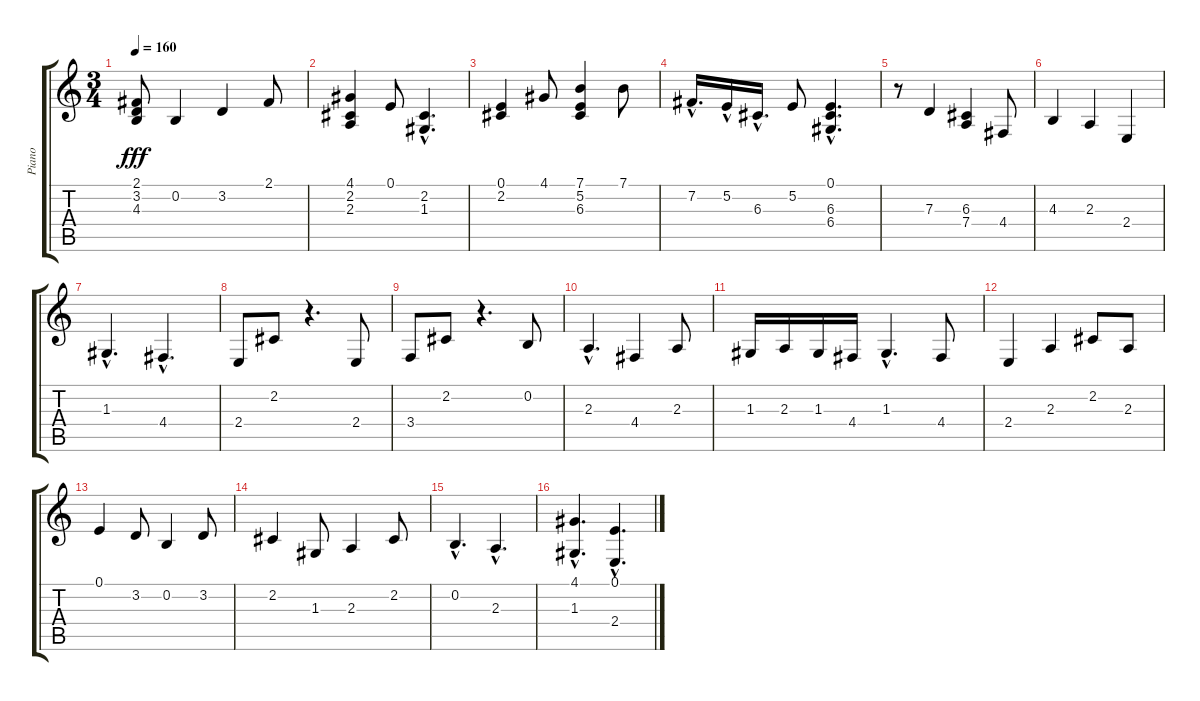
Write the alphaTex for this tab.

\track ("Piano" "Piano") {instrument acousticgrandpiano}
\staff {score tabs}
\tuning (E4 B3 G3 D3 A2 E2) {hide}
\ts (3 4)
\tempo 160
\clef g2
\ks c
(2.1 3.2 4.3).8{dy fff} 0.2.4 3.2.4 2.1.8 |
(4.1 2.2 2.3).4 0.1.8 (2.2{hac} 1.3{hac}).4{d} |
(0.1 2.2).4 4.1.8 (7.1 5.2 6.3).4 7.1.8 |
7.2{hac}.16{d} 5.2{hac}.16 6.3{hac}.16{d} 5.2.8 (0.1{hac} 6.3{hac} 6.4{hac}).4{d} |
r.8 7.3.4 (6.3 7.4).4 4.4.8 |
4.3.4 2.3.4 2.4.4 |
1.3{hac}.4{d} 4.4{hac}.4{d} |
2.4.8 2.2.8 r.4{d} 2.4.8 |
3.4.8 2.2.8 r.4{d} 0.2.8 |
2.3{hac}.4{d} 4.4.4 2.3.8 |
1.3.16 2.3.16 1.3.16 4.4.16 1.3{hac}.4{d} 4.4.8 |
2.4.4 2.3.4 2.2.8 2.3.8 |
0.1.4 3.2.8 0.2.4 3.2.8 |
2.2.4 1.3.8 2.3.4 2.2.8 |
0.2{hac}.4{d} 2.3{hac}.4{d} |
(4.1{hac} 1.3{hac}).4{d} (0.1{hac} 2.4{hac}).4{d}
